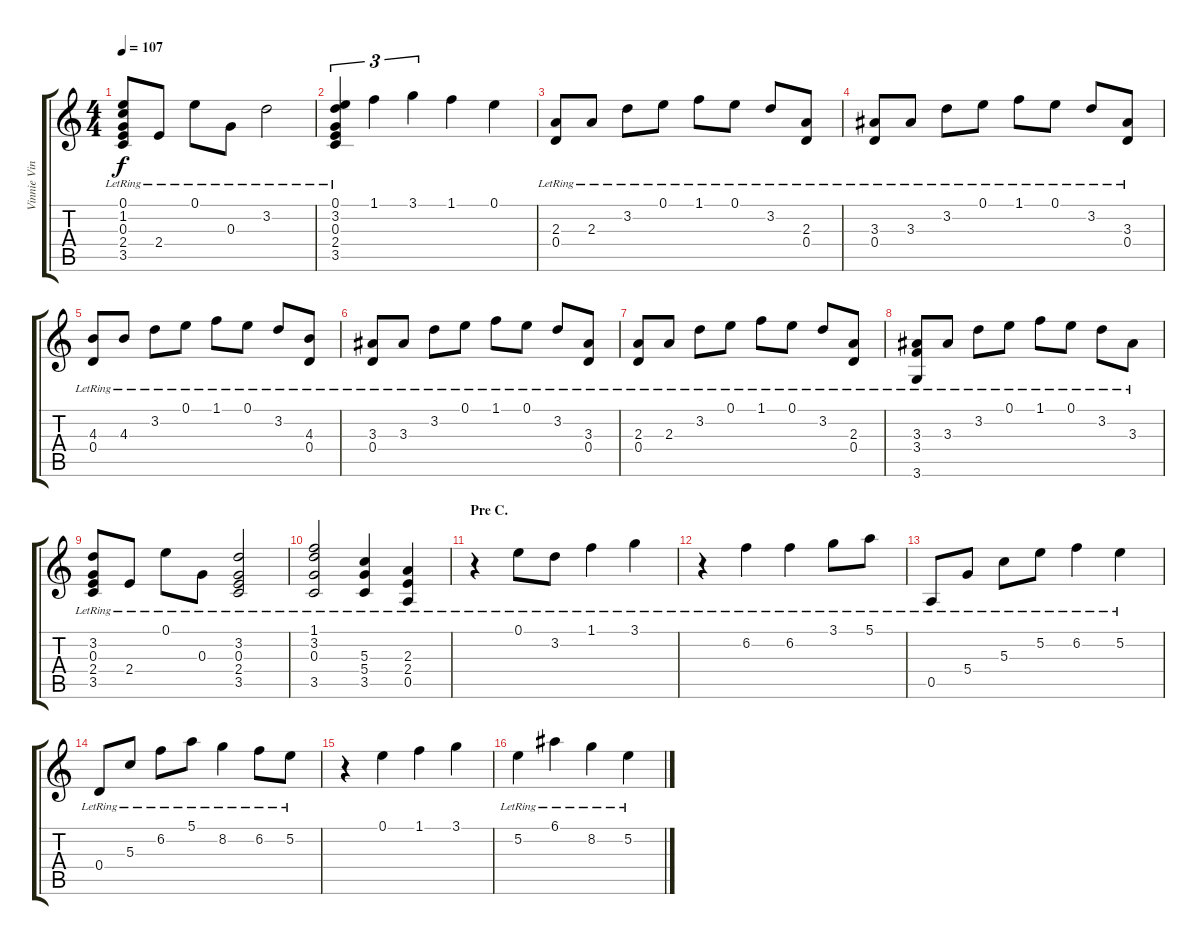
\track ("Vinnie Vincent - guitar (rhythm 2)" "Vinnie Vin") {instrument acousticguitarsteel}
\staff {score tabs}
\tuning (E4 B3 G3 D3 A2 E2) {hide}
\ts (4 4)
\tempo 107
\clef g2
\ks c
(0.1{lr} 1.2{lr} 0.3{lr} 2.4{lr} 3.5{lr}).8{dy f} 2.4{lr}.8 0.1{lr}.8 0.3{lr}.8 3.2{lr}.2 |
(0.1{lr} 3.2{lr} 0.3{lr} 2.4{lr} 3.5{lr}).4{tu (3 2)} 1.1.4{tu (3 2)} 3.1.4{tu (3 2)} 1.1.4 0.1.4 |
(2.3{lr} 0.4{lr}).8 2.3{lr}.8 3.2{lr}.8 0.1{lr}.8 1.1{lr}.8 0.1{lr}.8 3.2{lr}.8 (2.3{lr} 0.4{lr}).8 |
(3.3{lr} 0.4{lr}).8 3.3{lr}.8 3.2{lr}.8 0.1{lr}.8 1.1{lr}.8 0.1{lr}.8 3.2{lr}.8 (3.3{lr} 0.4{lr}).8 |
(4.3{lr} 0.4{lr}).8 4.3{lr}.8 3.2{lr}.8 0.1{lr}.8 1.1{lr}.8 0.1{lr}.8 3.2{lr}.8 (4.3{lr} 0.4{lr}).8 |
(3.3{lr} 0.4{lr}).8 3.3{lr}.8 3.2{lr}.8 0.1{lr}.8 1.1{lr}.8 0.1{lr}.8 3.2{lr}.8 (3.3{lr} 0.4{lr}).8 |
(2.3{lr} 0.4{lr}).8 2.3{lr}.8 3.2{lr}.8 0.1{lr}.8 1.1{lr}.8 0.1{lr}.8 3.2{lr}.8 (2.3{lr} 0.4{lr}).8 |
(3.3{lr} 3.4{lr} 3.6{lr}).8 3.3{lr}.8 3.2{lr}.8 0.1{lr}.8 1.1{lr}.8 0.1{lr}.8 3.2{lr}.8 3.3{lr}.8 |
(3.2{lr} 0.3{lr} 2.4{lr} 3.5{lr}).8 2.4{lr}.8 0.1{lr}.8 0.3{lr}.8 (3.2{lr} 0.3{lr} 2.4{lr} 3.5{lr}).2 |
(1.1{lr} 3.2{lr} 0.3{lr} 3.5{lr}).2 (5.3{lr} 5.4{lr} 3.5{lr}).4 (2.3{lr} 2.4{lr} 0.5{lr}).4 |
\section ("" "Pre C.")
r.4 0.1{lr}.8 3.2{lr}.8 1.1{lr}.4 3.1{lr}.4 |
r.4 6.2{lr}.4 6.2{lr}.4 3.1{lr}.8 5.1{lr}.8 |
0.5{lr}.8 5.4{lr}.8 5.3{lr}.8 5.2{lr}.8 6.2{lr}.4 5.2{lr}.4 |
0.4{lr}.8 5.3{lr}.8 6.2{lr}.8 5.1{lr}.8 8.2{lr}.4 6.2{lr}.8 5.2{lr}.8 |
r.4 0.1.4 1.1.4 3.1.4 |
5.2{lr}.4 6.1{lr}.4 8.2{lr}.4 5.2{lr}.4
